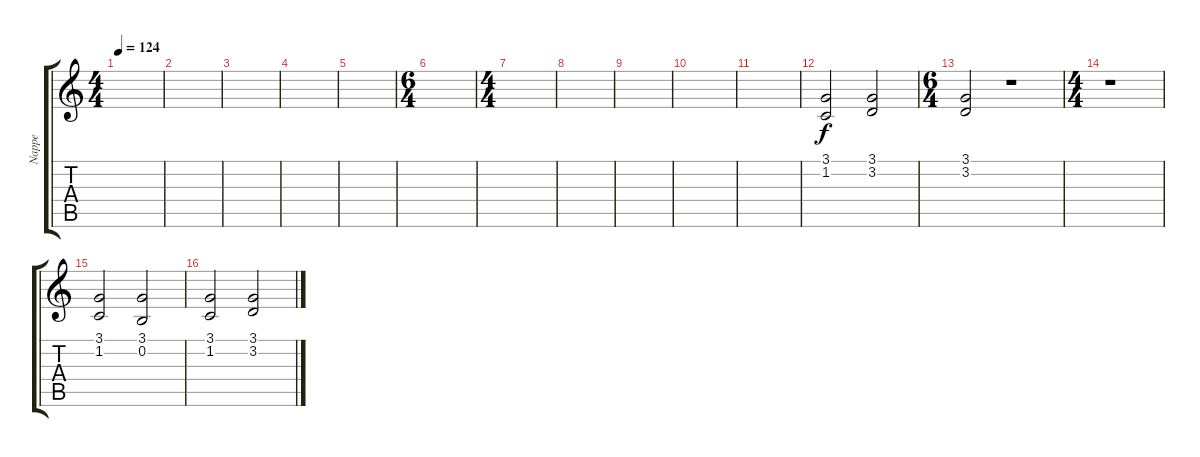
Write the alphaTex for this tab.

\track ("Nappe" "Nappe") {instrument stringensemble1}
\staff {score tabs}
\tuning (E4 B3 G3 D3 A2 E2) {hide}
\ts (4 4)
\tempo 124
\clef g2
\ks c
|
|
|
|
|
\ts (6 4)
|
\ts (4 4)
|
|
|
|
|
(3.1 1.2).2 (3.1 3.2).2 |
\ts (6 4)
(3.1 3.2).2 r.1 |
\ts (4 4)
r.1 |
(3.1 1.2).2 (3.1 0.2).2 |
(3.1 1.2).2 (3.1 3.2).2
